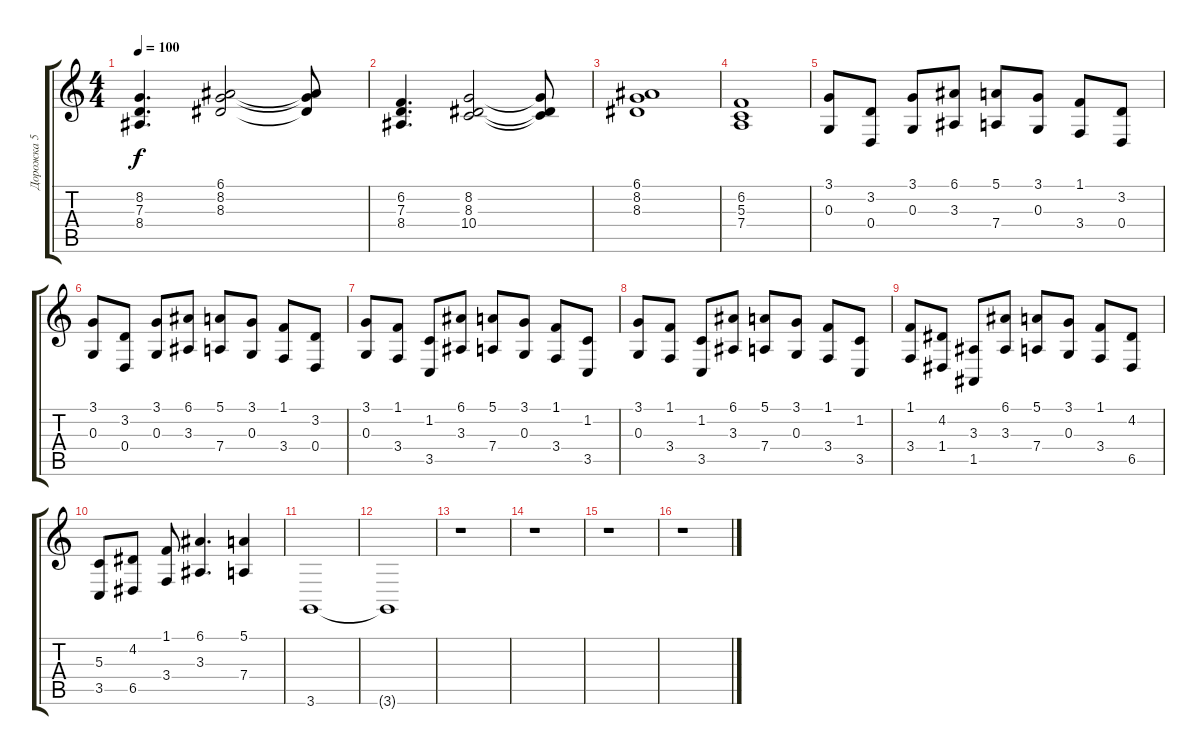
\track ("Дорожка 5" "Дорожка 5") {instrument stringensemble2}
\staff {score tabs}
\tuning (E4 B3 G3 D3 A2 E2) {hide}
\ts (4 4)
\tempo 100
\clef g2
\ks c
(8.2 7.3 8.4).4{d dy f volume 13} (6.1 8.2 8.3).2 (6.1{t} 8.2{t} 8.3{t}).8 |
(6.2 7.3 8.4).4{d volume 13} (8.2 8.3 10.4).2 (8.2{t} 8.3{t} 10.4{t}).8 |
(6.1 8.2 8.3).1 |
(6.2 5.3 7.4).1 |
(3.1 0.3).8 (3.2 0.4).8 (3.1 0.3).8 (6.1 3.3).8 (5.1 7.4).8 (3.1 0.3).8 (1.1 3.4).8 (3.2 0.4).8 |
(3.1 0.3).8 (3.2 0.4).8 (3.1 0.3).8 (6.1 3.3).8 (5.1 7.4).8 (3.1 0.3).8 (1.1 3.4).8 (3.2 0.4).8 |
(3.1 0.3).8 (1.1 3.4).8 (1.2 3.5).8 (6.1 3.3).8 (5.1 7.4).8 (3.1 0.3).8 (1.1 3.4).8 (1.2 3.5).8 |
(3.1 0.3).8 (1.1 3.4).8 (1.2 3.5).8 (6.1 3.3).8 (5.1 7.4).8 (3.1 0.3).8 (1.1 3.4).8 (1.2 3.5).8 |
(1.1 3.4).8 (4.2 1.4).8 (3.3 1.5).8 (6.1 3.3).8 (5.1 7.4).8 (3.1 0.3).8 (1.1 3.4).8 (4.2 6.5).8 |
(5.3 3.5).8 (4.2 6.5).8 (1.1 3.4).8 (6.1 3.3).4{d} (5.1 7.4).4 |
3.6.1 |
3.6{t}.1 |
r.1 |
r.1 |
r.1 |
r.1
